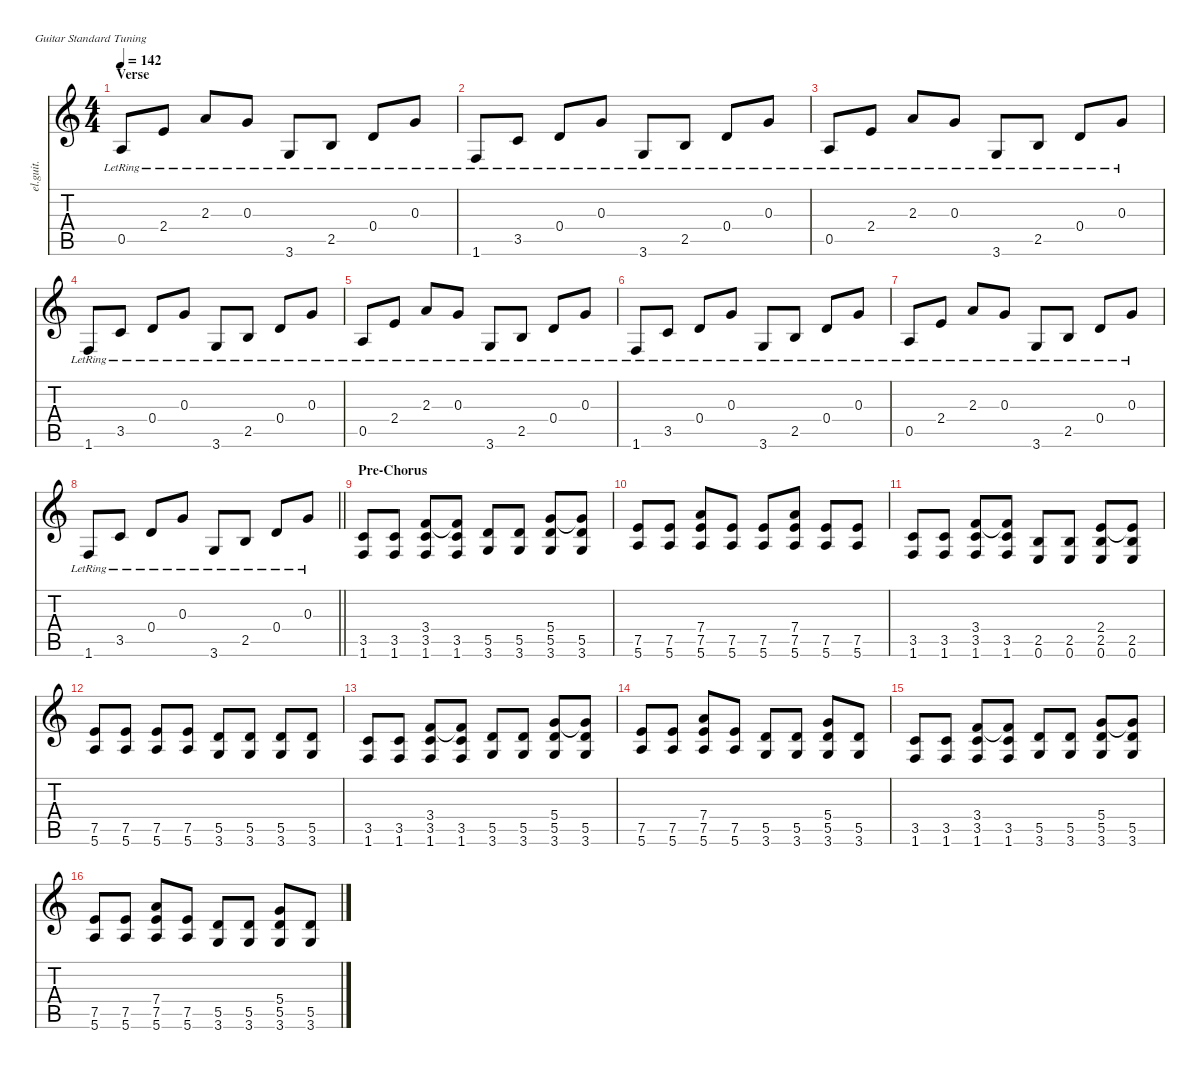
\defaultSystemsLayout 4
\hideDynamics
\bracketExtendMode nobrackets
\otherSystemsTrackNameOrientation horizontal
\track ("Guitar 1" "el.guit.") {defaultSystemsLayout 8 instrument electricguitarclean}
\staff {score tabs}
\tuning (E4 B3 G3 D3 A2 E2)
\ts (4 4)
\section ("" "Verse")
\tempo 142
\clef g2
\ks c
0.5{lr}.8{dy f beam Up} 2.4{lr}.8{beam Up} 2.3{lr}.8{beam Up} 0.3{lr}.8{beam Up} 3.6{lr}.8{beam Up} 2.5{lr}.8{beam Up} 0.4{lr}.8{beam Up} 0.3{lr}.8{beam Up} |
1.6{lr}.8{beam Up} 3.5{lr}.8{beam Up} 0.4{lr}.8{beam Up} 0.3{lr}.8{beam Up} 3.6{lr}.8{beam Up} 2.5{lr}.8{beam Up} 0.4{lr}.8{beam Up} 0.3{lr}.8{beam Up} |
0.5{lr}.8{beam Up} 2.4{lr}.8{beam Up} 2.3{lr}.8{beam Up} 0.3{lr}.8{beam Up} 3.6{lr}.8{beam Up} 2.5{lr}.8{beam Up} 0.4{lr}.8{beam Up} 0.3{lr}.8{beam Up} |
1.6{lr}.8{beam Up} 3.5{lr}.8{beam Up} 0.4{lr}.8{beam Up} 0.3{lr}.8{beam Up} 3.6{lr}.8{beam Up} 2.5{lr}.8{beam Up} 0.4{lr}.8{beam Up} 0.3{lr}.8{beam Up} |
0.5{lr}.8{beam Up} 2.4{lr}.8{beam Up} 2.3{lr}.8{beam Up} 0.3{lr}.8{beam Up} 3.6{lr}.8{beam Up} 2.5{lr}.8{beam Up} 0.4{lr}.8{beam Up} 0.3{lr}.8{beam Up} |
1.6{lr}.8{beam Up} 3.5{lr}.8{beam Up} 0.4{lr}.8{beam Up} 0.3{lr}.8{beam Up} 3.6{lr}.8{beam Up} 2.5{lr}.8{beam Up} 0.4{lr}.8{beam Up} 0.3{lr}.8{beam Up} |
0.5{lr}.8{beam Up} 2.4{lr}.8{beam Up} 2.3{lr}.8{beam Up} 0.3{lr}.8{beam Up} 3.6{lr}.8{beam Up} 2.5{lr}.8{beam Up} 0.4{lr}.8{beam Up} 0.3{lr}.8{beam Up} |
\barLineRight lightlight
1.6{lr}.8{beam Up} 3.5{lr}.8{beam Up} 0.4{lr}.8{beam Up} 0.3{lr}.8{beam Up} 3.6{lr}.8{beam Up} 2.5{lr}.8{beam Up} 0.4{lr}.8{beam Up} 0.3{lr}.8{beam Up} |
\section ("" "Pre-Chorus")
(3.5 1.6).8{beam Up} (3.5 1.6).8{beam Up} (3.4 3.5 1.6).8{beam Up} (3.4{t} 3.5 1.6).8{beam Up} (5.5 3.6).8{beam Up} (5.5 3.6).8{beam Up} (5.4 5.5 3.6).8{beam Up} (5.4{t} 5.5 3.6).8{beam Up} |
(7.5 5.6).8{beam Up} (7.5 5.6).8{beam Up} (7.4 7.5 5.6).8{beam Up} (7.5 5.6).8{beam Up} (7.5 5.6).8{beam Up} (7.4 7.5 5.6).8{beam Up} (7.5 5.6).8{beam Up} (7.5 5.6).8{beam Up} |
(3.5 1.6).8{beam Up} (3.5 1.6).8{beam Up} (3.4 3.5 1.6).8{beam Up} (3.4{t} 3.5 1.6).8{beam Up} (2.5 0.6).8{beam Up} (2.5 0.6).8{beam Up} (2.4 2.5 0.6).8{beam Up} (2.4{t} 2.5 0.6).8{beam Up} |
(7.5 5.6).8{beam Up} (7.5 5.6).8{beam Up} (7.5 5.6).8{beam Up} (7.5 5.6).8{beam Up} (5.5 3.6).8{beam Up} (5.5 3.6).8{beam Up} (5.5 3.6).8{beam Up} (5.5 3.6).8{beam Up} |
(3.5 1.6).8{beam Up} (3.5 1.6).8{beam Up} (3.4 3.5 1.6).8{beam Up} (3.4{t} 3.5 1.6).8{beam Up} (5.5 3.6).8{beam Up} (5.5 3.6).8{beam Up} (5.4 5.5 3.6).8{beam Up} (5.4{t} 5.5 3.6).8{beam Up} |
(7.5 5.6).8{beam Up} (7.5 5.6).8{beam Up} (7.4 7.5 5.6).8{beam Up} (7.5 5.6).8{beam Up} (5.5 3.6).8{beam Up} (5.5 3.6).8{beam Up} (5.4 5.5 3.6).8{beam Up} (5.5 3.6).8{beam Up} |
(3.5 1.6).8{beam Up} (3.5 1.6).8{beam Up} (3.4 3.5 1.6).8{beam Up} (3.4{t} 3.5 1.6).8{beam Up} (5.5 3.6).8{beam Up} (5.5 3.6).8{beam Up} (5.4 5.5 3.6).8{beam Up} (5.4{t} 5.5 3.6).8{beam Up} |
(7.5 5.6).8{beam Up} (7.5 5.6).8{beam Up} (7.4 7.5 5.6).8{beam Up} (7.5 5.6).8{beam Up} (5.5 3.6).8{beam Up} (5.5 3.6).8{beam Up} (5.4 5.5 3.6).8{beam Up} (5.5 3.6).8{beam Up}
